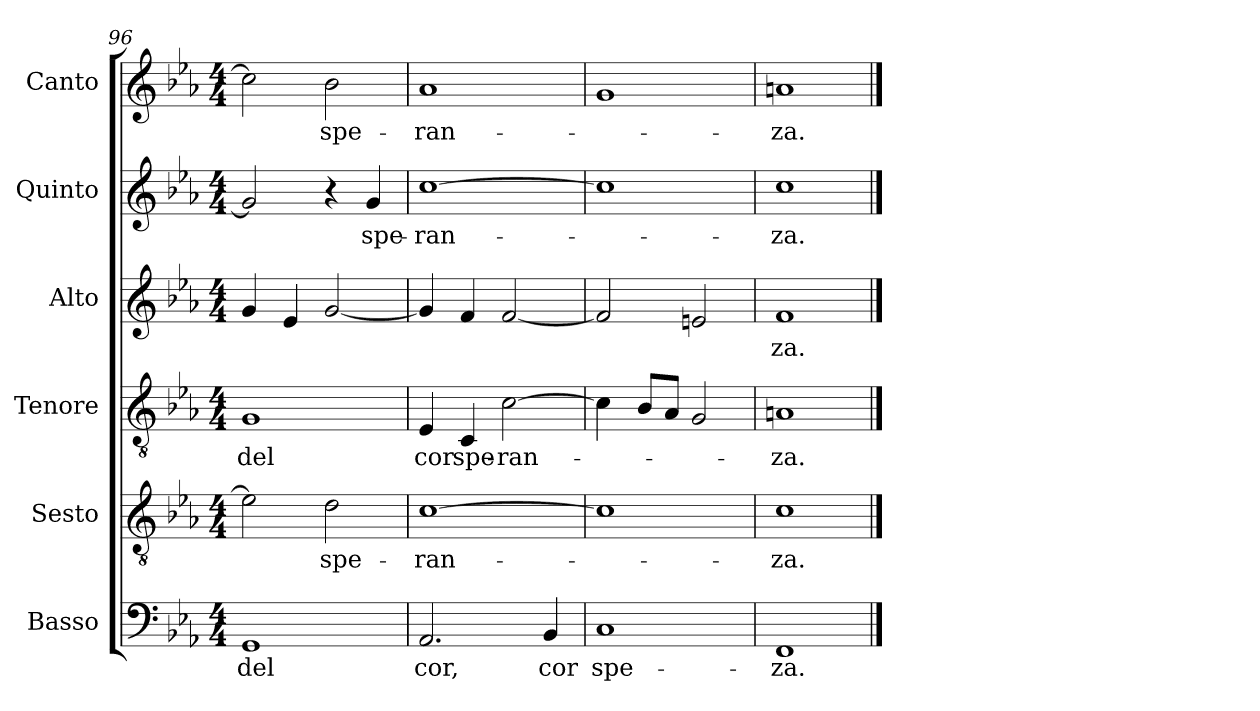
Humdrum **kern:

**kern	**text	**kern	**text	**kern	**text	**kern	**text	**kern	**text	**kern	**text
*part6	*part6	*part5	*part5	*part4	*part4	*part3	*part3	*part2	*part2	*part1	*part1
*staff6	*staff6	*staff5	*staff5	*staff4	*staff4	*staff3	*staff3	*staff2	*staff2	*staff1	*staff1
*I"Basso	*	*I"Sesto	*	*I"Tenore	*	*I"Alto	*	*I"Quinto	*	*I"Canto	*
*I'B	*	*	*	*I'T	*	*I'A	*	*	*	*I'C	*
*clefF4	*	*clefGv2	*	*clefGv2	*	*clefG2	*	*clefG2	*	*clefG2	*
*k[b-e-a-]	*	*k[b-e-a-]	*	*k[b-e-a-]	*	*k[b-e-a-]	*	*k[b-e-a-]	*	*k[b-e-a-]	*
*E-:	*	*E-:	*	*E-:	*	*E-:	*	*E-:	*	*E-:	*
*M4/4	*	*M4/4	*	*M4/4	*	*M4/4	*	*M4/4	*	*M4/4	*
=96	=96	=96	=96	=96	=96	=96	=96	=96	=96	=96	=96
!	!LO:LY:b	!	!	!	!LO:LY:b	!	!	!	!	!	!
1GG	del	2e-\]	.	1G	del	4g/	.	2g/]	.	2cc\]	.
.	.	.	.	.	.	4e-/	.	.	.	.	.
!	!	!	!LO:LY:b	!	!	!	!	!	!	!	!LO:LY:b
.	.	2d\	spe-	.	.	[2g/	.	4r	.	2b-\	spe-
!	!	!	!	!	!	!	!	!	!LO:LY:b	!	!
.	.	.	.	.	.	.	.	4g/	spe-	.	.
=97	=97	=97	=97	=97	=97	=97	=97	=97	=97	=97	=97
!	!LO:LY:b	!	!LO:LY:b	!	!LO:LY:b	!	!	!	!LO:LY:b	!	!LO:LY:b
2.AA-/	cor,	[1c	-ran-	4E-/	cor	4g/]	.	[1cc	-ran-	1a-	-ran-
!	!	!	!	!	!LO:LY:b	!	!	!	!	!	!
.	.	.	.	4C/	spe-	4f/	.	.	.	.	.
!	!	!	!	!	!LO:LY:b	!	!	!	!	!	!
.	.	.	.	[2c\	-ran-	[2f/	.	.	.	.	.
!	!LO:LY:b	!	!	!	!	!	!	!	!	!	!
4BB-/	cor	.	.	.	.	.	.	.	.	.	.
=98	=98	=98	=98	=98	=98	=98	=98	=98	=98	=98	=98
!	!LO:LY:b	!	!	!	!	!	!	!	!	!	!
1C	spe-	1c]	.	4c\]	.	2f/]	.	1cc]	.	1g	.
.	.	.	.	8B-/L	.	.	.	.	.	.	.
.	.	.	.	8A-/J	.	.	.	.	.	.	.
.	.	.	.	2G/	.	2en/	.	.	.	.	.
=99	=99	=99	=99	=99	=99	=99	=99	=99	=99	=99	=99
!	!LO:LY:b	!	!LO:LY:b	!	!LO:LY:b	!	!LO:LY:b	!	!LO:LY:b	!	!LO:LY:b
1FF	-za.	1c	-za.	1An	-za.	1f	-za.	1cc	-za.	1an	-za.
==	==	==	==	==	==	==	==	==	==	==	==
*-	*-	*-	*-	*-	*-	*-	*-	*-	*-	*-	*-
